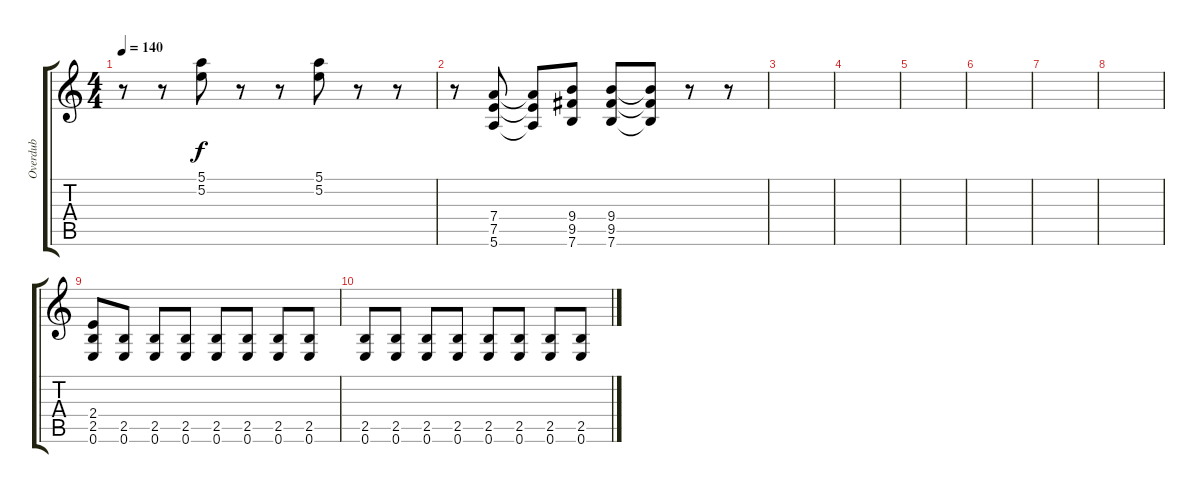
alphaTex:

\track ("Overdub" "Overdub") {instrument overdrivenguitar}
\staff {score tabs}
\tuning (E4 B3 G3 D3 A2 E2) {hide}
\ts (4 4)
\tempo 140
\clef g2
\ks c
r.8{dy f} r.8{volume 14} (5.1 5.2).8 r.8 r.8 (5.1 5.2).8 r.8{volume 7} r.8 |
r.8 (7.4 7.5 5.6).8 (7.4{t} 7.5{t} 5.6{t}).8 (9.4 9.5 7.6).8 (9.4 9.5 7.6).8 (9.4{t} 9.5{t} 7.6{t}).8 r.8 r.8 |
|
|
|
|
|
|
(2.4 2.5 0.6).8{volume 16} (2.5 0.6).8 (2.5 0.6).8 (2.5 0.6).8 (2.5 0.6).8 (2.5 0.6).8 (2.5 0.6).8 (2.5 0.6).8 |
(2.5 0.6).8 (2.5 0.6).8 (2.5 0.6).8 (2.5 0.6).8 (2.5 0.6).8 (2.5 0.6).8 (2.5 0.6).8 (2.5 0.6).8
